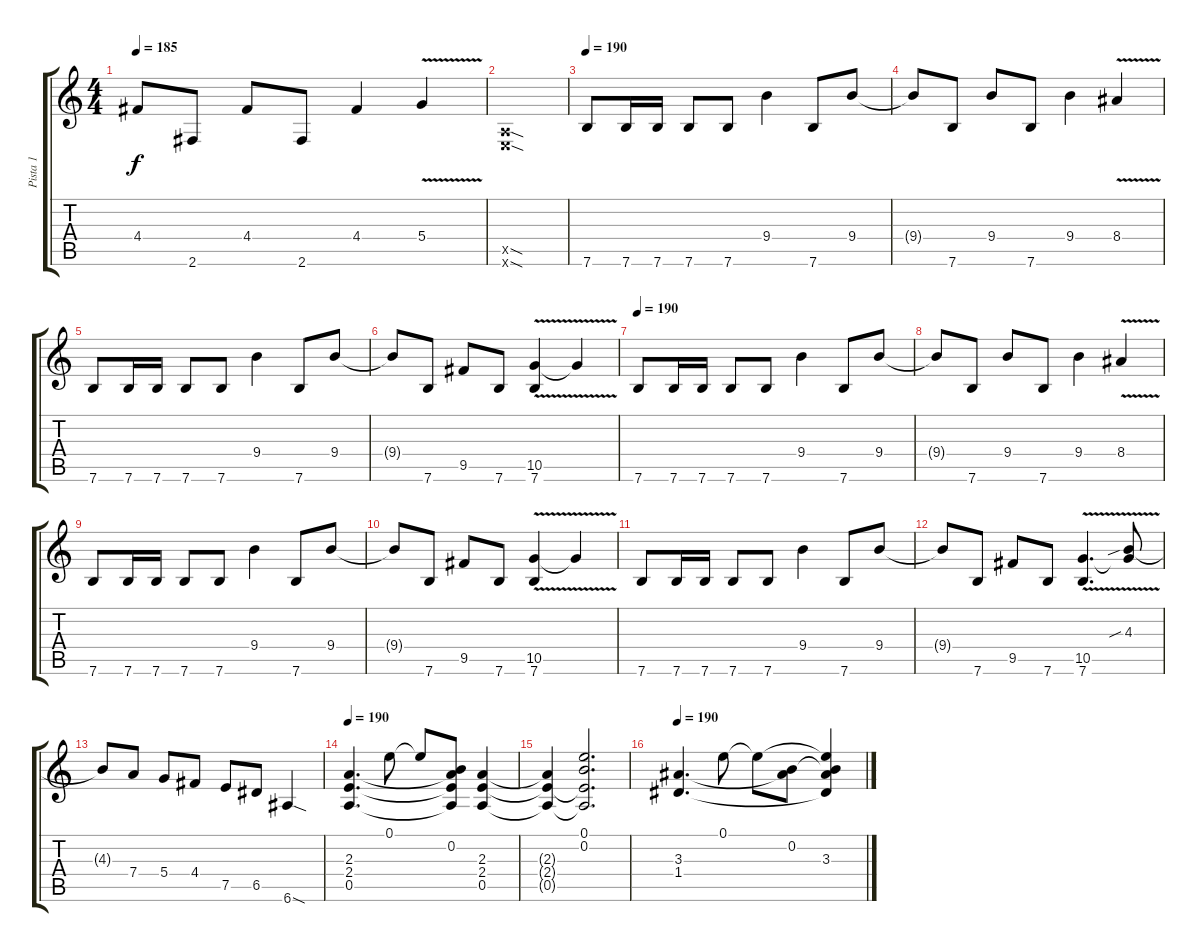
\track ("Pista 1" "Pista 1") {instrument overdrivenguitar}
\staff {score tabs}
\tuning (E4 B3 G3 D3 A2 E2) {hide}
\ts (4 4)
\tempo 185
\clef g2
\ks c
4.4{t}.8{dy f} 2.6.8 4.4.8 2.6.8 4.4.4 5.4{v}.4 |
(0.5{sod x} 0.6{sod x}).1 |
\tempo 190
7.6.8 7.6.16 7.6.16 7.6.8 7.6.8 9.4.4 7.6.8 9.4.8 |
9.4{t}.8 7.6.8 9.4.8 7.6.8 9.4.4 8.4{v}.4 |
7.6.8 7.6.16 7.6.16 7.6.8 7.6.8 9.4.4 7.6.8 9.4.8 |
9.4{t}.8 7.6.8 9.5.8 7.6.8 (10.5{v} 7.6).4 10.5{t}.4 |
\tempo 190
7.6.8 7.6.16 7.6.16 7.6.8 7.6.8 9.4.4 7.6.8 9.4.8 |
9.4{t}.8 7.6.8 9.4.8 7.6.8 9.4.4 8.4{v}.4 |
7.6.8 7.6.16 7.6.16 7.6.8 7.6.8 9.4.4 7.6.8 9.4.8 |
9.4{t}.8 7.6.8 9.5.8 7.6.8 (10.5{v} 7.6).4 10.5{t}.4 |
7.6.8 7.6.16 7.6.16 7.6.8 7.6.8 9.4.4 7.6.8 9.4.8 |
9.4{t}.8 7.6.8 9.5.8 7.6.8 (10.5{v} 7.6).4{d} (4.3{sib} 10.5{t}).8 |
4.3{t}.8 7.4.8 5.4.8 4.4.8 7.5.8 6.5.8 6.6{sod}.4 |
\tempo 190
(2.3 2.4 0.5).4{d} 0.1.8 0.1{t}.8 (0.2 2.3{t} 2.4{t} 0.5{t}).8 (2.3 2.4 0.5).4 |
(2.3{t} 2.4{t} 0.5{t}).4 (0.1 0.2 2.4{t} 0.5{t}).2{d} |
\tempo 190
(3.3 1.4).4{d} 0.1.8 0.1{t}.8 (0.2 3.3{t}).8 (0.1{t} 0.2{t} 3.3 1.4{t}).4
